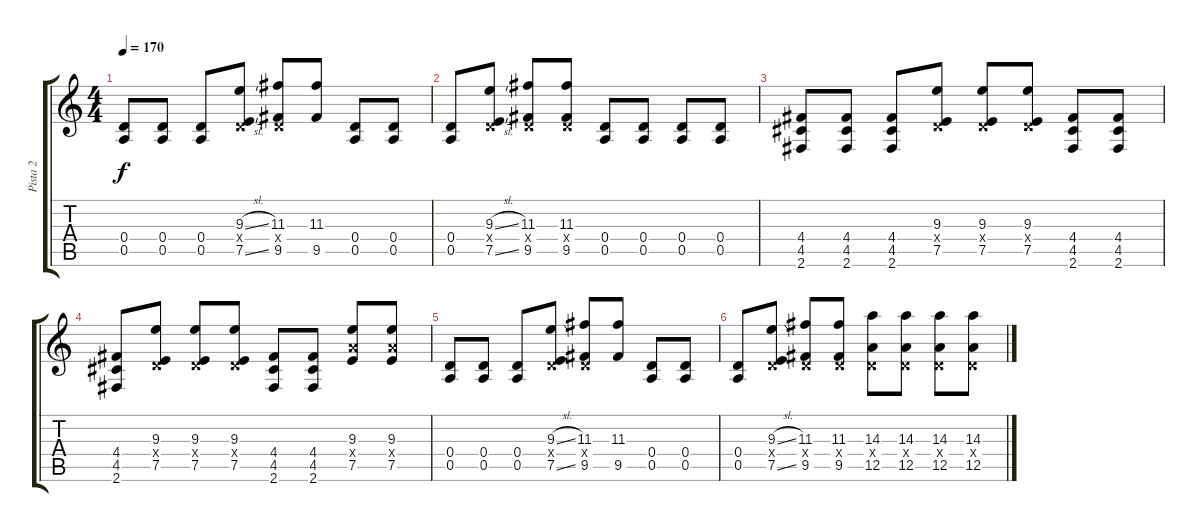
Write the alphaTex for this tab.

\track ("Pista 2" "Pista 2") {instrument electricguitarclean}
\staff {score tabs}
\tuning (E4 B3 G3 D3 A2 E2) {hide}
\ts (4 4)
\tempo 170
\clef g2
\ks c
(0.4 0.5).8{dy f} (0.4 0.5).8 (0.4 0.5).8 (9.3{sl} 0.4{x} 7.5{sl}).8 (11.3 0.4{x} 9.5).8 (11.3 9.5).8 (0.4 0.5).8 (0.4 0.5).8 |
(0.4 0.5).8 (9.3{sl} 0.4{x} 7.5{sl}).8 (11.3 0.4{x} 9.5).8 (11.3 0.4{x} 9.5).8 (0.4 0.5).8 (0.4 0.5).8 (0.4 0.5).8 (0.4 0.5).8 |
(4.4 4.5 2.6).8 (4.4 4.5 2.6).8 (4.4 4.5 2.6).8 (9.3 0.4{x} 7.5).8 (9.3 0.4{x} 7.5).8 (9.3 0.4{x} 7.5).8 (4.4 4.5 2.6).8 (4.4 4.5 2.6).8 |
(4.4 4.5 2.6).8 (9.3 0.4{x} 7.5).8 (9.3 0.4{x} 7.5).8 (9.3 0.4{x} 7.5).8 (4.4 4.5 2.6).8 (4.4 4.5 2.6).8 (9.3 7.4{x} 7.5).8 (9.3 7.4{x} 7.5).8 |
(0.4 0.5).8 (0.4 0.5).8 (0.4 0.5).8 (9.3{sl} 0.4{x} 7.5{sl}).8 (11.3 0.4{x} 9.5).8 (11.3 9.5).8 (0.4 0.5).8 (0.4 0.5).8 |
(0.4 0.5).8 (9.3{sl} 0.4{x} 7.5{sl}).8 (11.3 0.4{x} 9.5).8 (11.3 0.4{x} 9.5).8 (14.3 0.4{x} 12.5).8 (14.3 0.4{x} 12.5).8 (14.3 0.4{x} 12.5).8 (14.3 0.4{x} 12.5).8
